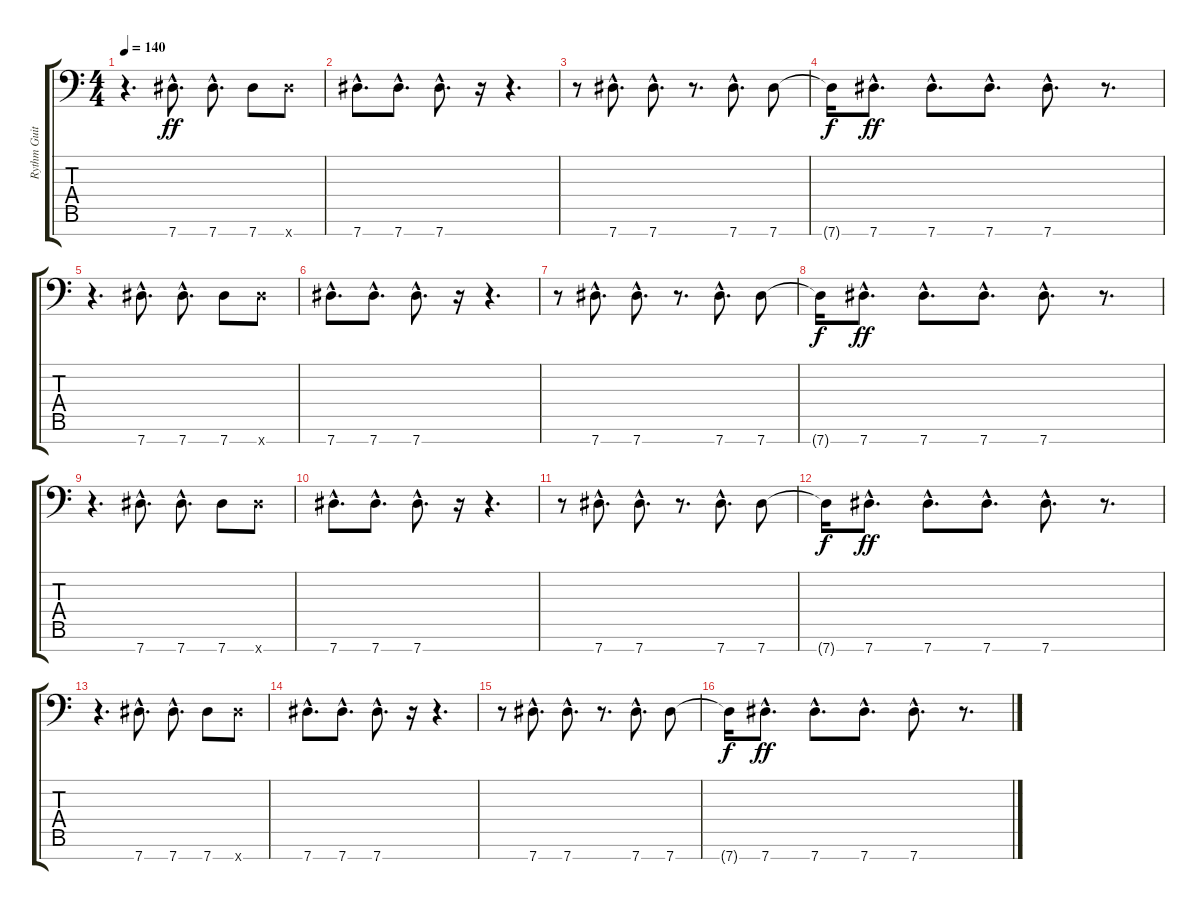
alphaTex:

\track ("Rythm Guitar #1" "Rythm Guit") {instrument distortionguitar}
\staff {score tabs}
\tuning (Eb4 Bb3 F3 Eb3 Bb2 F2 Ab1) {hide}
\ts (4 4)
\tempo 140
\clef f4
\ks c
r.4{d dy ff} 7.7{hac}.8{d} 7.7{hac}.8{d} 7.7.8 7.7{x}.8 |
7.7{hac}.8{d} 7.7{hac}.8{d} 7.7{hac}.8{d} r.16 r.4{d} |
r.8 7.7{hac}.8{d} 7.7{hac}.8{d} r.8{d} 7.7{hac}.8{d} 7.7.8 |
7.7{t}.16{dy f} 7.7{hac}.8{d dy ff} 7.7{hac}.8{d} 7.7{hac}.8{d} 7.7{hac}.8{d} r.8{d} |
r.4{d} 7.7{hac}.8{d} 7.7{hac}.8{d} 7.7.8 7.7{x}.8 |
7.7{hac}.8{d} 7.7{hac}.8{d} 7.7{hac}.8{d} r.16 r.4{d} |
r.8 7.7{hac}.8{d} 7.7{hac}.8{d} r.8{d} 7.7{hac}.8{d} 7.7.8 |
7.7{t}.16{dy f} 7.7{hac}.8{d dy ff} 7.7{hac}.8{d} 7.7{hac}.8{d} 7.7{hac}.8{d} r.8{d} |
r.4{d} 7.7{hac}.8{d} 7.7{hac}.8{d} 7.7.8 7.7{x}.8 |
7.7{hac}.8{d} 7.7{hac}.8{d} 7.7{hac}.8{d} r.16 r.4{d} |
r.8 7.7{hac}.8{d} 7.7{hac}.8{d} r.8{d} 7.7{hac}.8{d} 7.7.8 |
7.7{t}.16{dy f} 7.7{hac}.8{d dy ff} 7.7{hac}.8{d} 7.7{hac}.8{d} 7.7{hac}.8{d} r.8{d} |
r.4{d} 7.7{hac}.8{d} 7.7{hac}.8{d} 7.7.8 7.7{x}.8 |
7.7{hac}.8{d} 7.7{hac}.8{d} 7.7{hac}.8{d} r.16 r.4{d} |
r.8 7.7{hac}.8{d} 7.7{hac}.8{d} r.8{d} 7.7{hac}.8{d} 7.7.8 |
7.7{t}.16{dy f} 7.7{hac}.8{d dy ff} 7.7{hac}.8{d} 7.7{hac}.8{d} 7.7{hac}.8{d} r.8{d}
